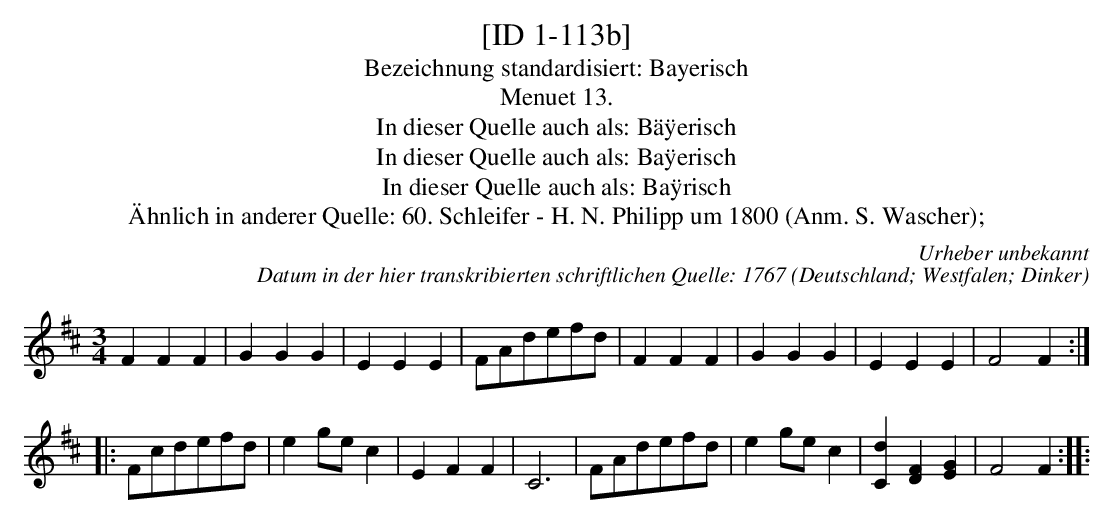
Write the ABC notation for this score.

X:1
T:[ID 1-113b]
T:Bezeichnung standardisiert: Bayerisch
T:Menuet 13.
T:In dieser Quelle auch als: B\"a\"yerisch
T:In dieser Quelle auch als: Ba\"yerisch
T:In dieser Quelle auch als: Ba\"yrisch
T:\"Ahnlich in anderer Quelle: 60. Schleifer - H. N. Philipp um 1800 (Anm. S. Wascher);
C:Urheber unbekannt
C:Datum in der hier transkribierten schriftlichen Quelle: 1767
O:Deutschland; Westfalen; Dinker
L:1/8
M:3/4
K:D
F2F2F2 | G2G2G2 | E2E2E2 | FAdefd | F2F2F2 | G2G2G2 | E2E2E2 | F4F2 ::
Fcdefd | e2gec2 | E2F2F2 | C6 | FAdefd | e2gec2 | [d2C2][F2D2][G2E2] | F4F2 ::
